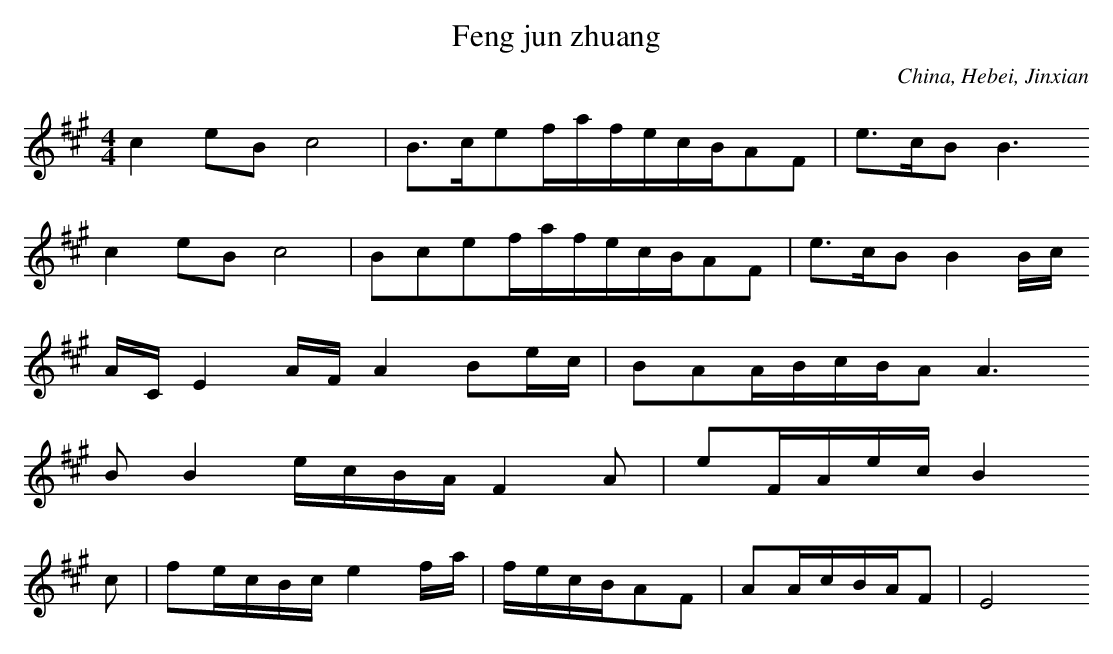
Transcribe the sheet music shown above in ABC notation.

X:1
T: Feng jun zhuang
O: China, Hebei, Jinxian
M: 4/4
L: 1/16
K: A
c4e2B2c8 | B3ce2fafecBA2F2 | e3cB2B6
c4e2B2c8 | B2c2e2fafecBA2F2 | e3cB2B4Bc
ACE4AFA4B2ec | B2A2ABcBA2A6
B2B4ecBAF4A2 | e2FAecB4
c2 | f2ecBce4fa | fecBA2F2 | A2AcBAF2 | E8
